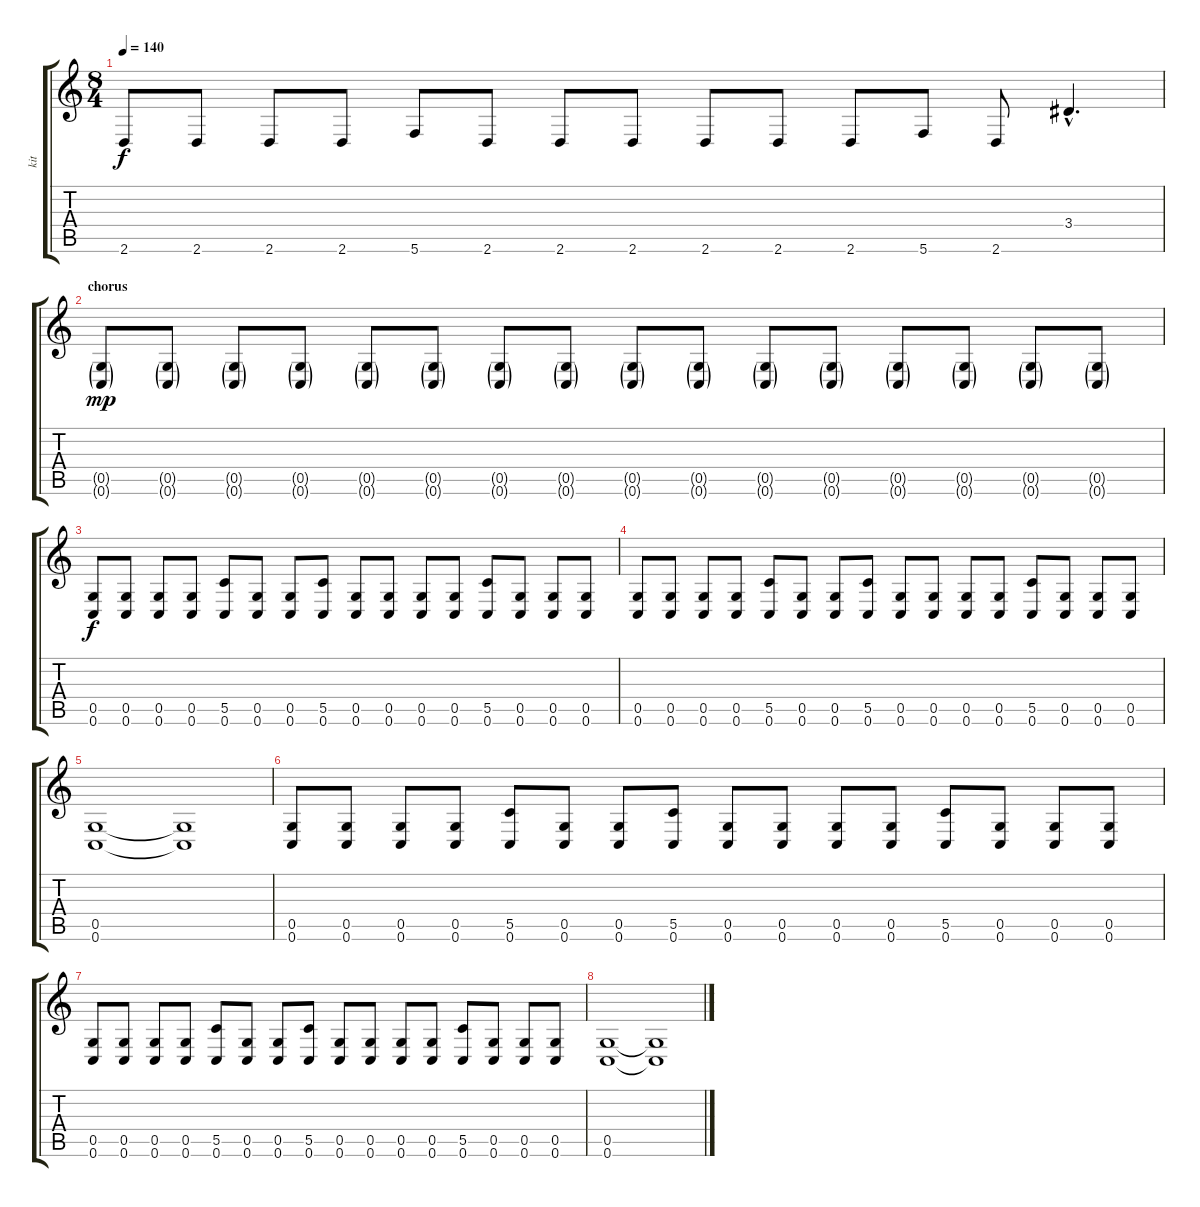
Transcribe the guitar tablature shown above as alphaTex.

\track ("kit" "kit") {instrument electricguitarjazz}
\staff {score tabs}
\tuning (D4 A3 F3 C3 G2 C2) {hide}
\ts (8 4)
\tempo 140
\clef g2
\ks c
2.6.8{dy f} 2.6.8 2.6.8 2.6.8 5.6.8 2.6.8 2.6.8 2.6.8 2.6.8 2.6.8 2.6.8 5.6.8 2.6.8 3.4{hac}.4{d} |
\section ("" "chorus")
(0.5{g} 0.6{g}).8{dy mp instrument overdrivenguitar} (0.5{g} 0.6{g}).8 (0.5{g} 0.6{g}).8 (0.5{g} 0.6{g}).8 (0.5{g} 0.6{g}).8 (0.5{g} 0.6{g}).8 (0.5{g} 0.6{g}).8 (0.5{g} 0.6{g}).8 (0.5{g} 0.6{g}).8 (0.5{g} 0.6{g}).8 (0.5{g} 0.6{g}).8 (0.5{g} 0.6{g}).8 (0.5{g} 0.6{g}).8 (0.5{g} 0.6{g}).8 (0.5{g} 0.6{g}).8 (0.5{g} 0.6{g}).8 |
(0.5 0.6).8{dy f volume 14 balance 0} (0.5 0.6).8 (0.5 0.6).8 (0.5 0.6).8 (5.5 0.6).8 (0.5 0.6).8 (0.5 0.6).8 (5.5 0.6).8 (0.5 0.6).8 (0.5 0.6).8 (0.5 0.6).8 (0.5 0.6).8 (5.5 0.6).8 (0.5 0.6).8 (0.5 0.6).8 (0.5 0.6).8 |
(0.5 0.6).8 (0.5 0.6).8 (0.5 0.6).8 (0.5 0.6).8 (5.5 0.6).8 (0.5 0.6).8 (0.5 0.6).8 (5.5 0.6).8 (0.5 0.6).8 (0.5 0.6).8 (0.5 0.6).8 (0.5 0.6).8 (5.5 0.6).8 (0.5 0.6).8 (0.5 0.6).8 (0.5 0.6).8 |
(0.5 0.6).1 (0.5{t} 0.6{t}).1 |
(0.5 0.6).8 (0.5 0.6).8 (0.5 0.6).8 (0.5 0.6).8 (5.5 0.6).8 (0.5 0.6).8 (0.5 0.6).8 (5.5 0.6).8 (0.5 0.6).8 (0.5 0.6).8 (0.5 0.6).8 (0.5 0.6).8 (5.5 0.6).8 (0.5 0.6).8 (0.5 0.6).8 (0.5 0.6).8 |
(0.5 0.6).8 (0.5 0.6).8 (0.5 0.6).8 (0.5 0.6).8 (5.5 0.6).8 (0.5 0.6).8 (0.5 0.6).8 (5.5 0.6).8 (0.5 0.6).8 (0.5 0.6).8 (0.5 0.6).8 (0.5 0.6).8 (5.5 0.6).8 (0.5 0.6).8 (0.5 0.6).8 (0.5 0.6).8 |
(0.5 0.6).1 (0.5{t} 0.6{t}).1
